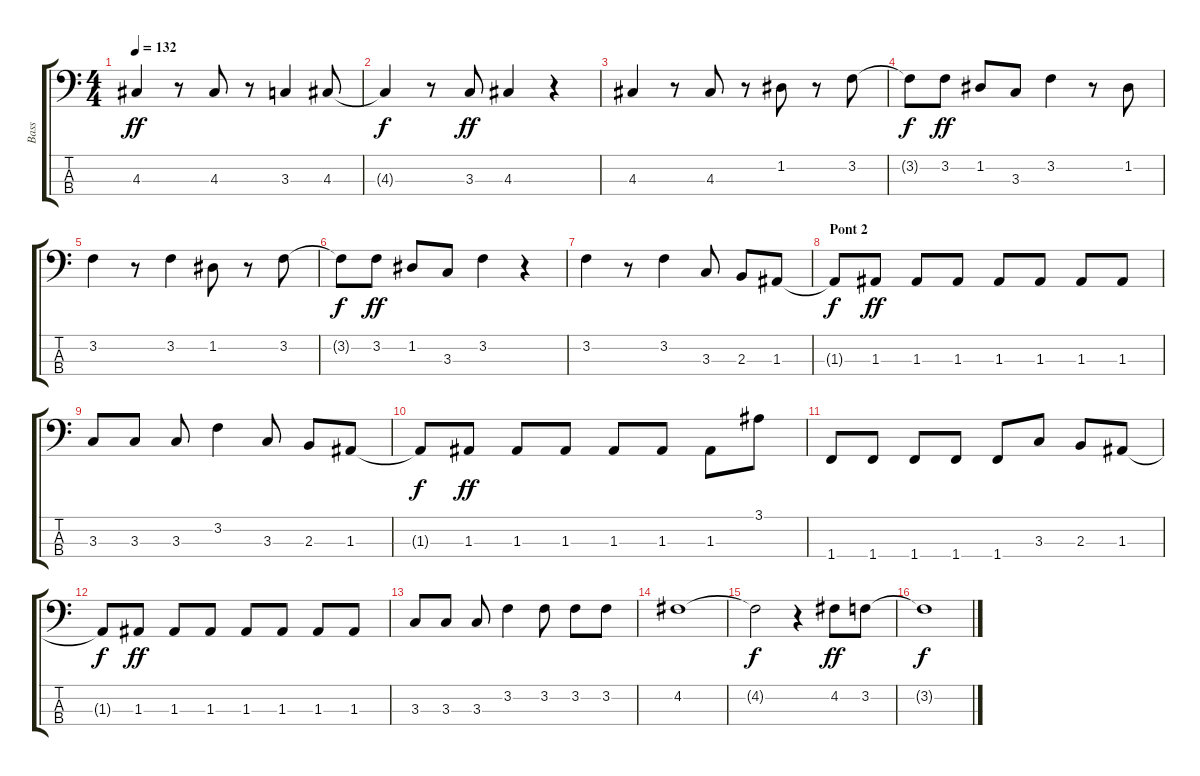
\track ("Bass" "Bass") {instrument electricbassfinger}
\staff {score tabs}
\tuning (G2 D2 A1 E1) {hide}
\ts (4 4)
\tempo 132
\clef f4
\ks c
4.3.4{dy ff} r.8 4.3.8 r.8 3.3.4 4.3.8 |
4.3{t}.4{dy f} r.8 3.3.8{dy ff} 4.3.4 r.4 |
4.3.4 r.8 4.3.8 r.8 1.2.8 r.8 3.2.8 |
3.2{t}.8{dy f} 3.2.8{dy ff} 1.2.8 3.3.8 3.2.4 r.8 1.2.8 |
3.2.4 r.8 3.2.4 1.2.8 r.8 3.2.8 |
3.2{t}.8{dy f} 3.2.8{dy ff} 1.2.8 3.3.8 3.2.4 r.4 |
3.2.4 r.8 3.2.4 3.3.8 2.3.8 1.3.8 |
\section ("" " Pont 2")
1.3{t}.8{dy f} 1.3.8{dy ff} 1.3.8 1.3.8 1.3.8 1.3.8 1.3.8 1.3.8 |
3.3.8 3.3.8 3.3.8 3.2.4 3.3.8 2.3.8 1.3.8 |
1.3{t}.8{dy f} 1.3.8{dy ff} 1.3.8 1.3.8 1.3.8 1.3.8 1.3.8 3.1.8 |
1.4.8 1.4.8 1.4.8 1.4.8 1.4.8 3.3.8 2.3.8 1.3.8 |
1.3{t}.8{dy f} 1.3.8{dy ff} 1.3.8 1.3.8 1.3.8 1.3.8 1.3.8 1.3.8 |
3.3.8 3.3.8 3.3.8 3.2.4 3.2.8 3.2.8 3.2.8 |
4.2.1 |
4.2{t}.2{dy f} r.4 4.2.8{dy ff} 3.2.8 |
3.2{t}.1{dy f}
